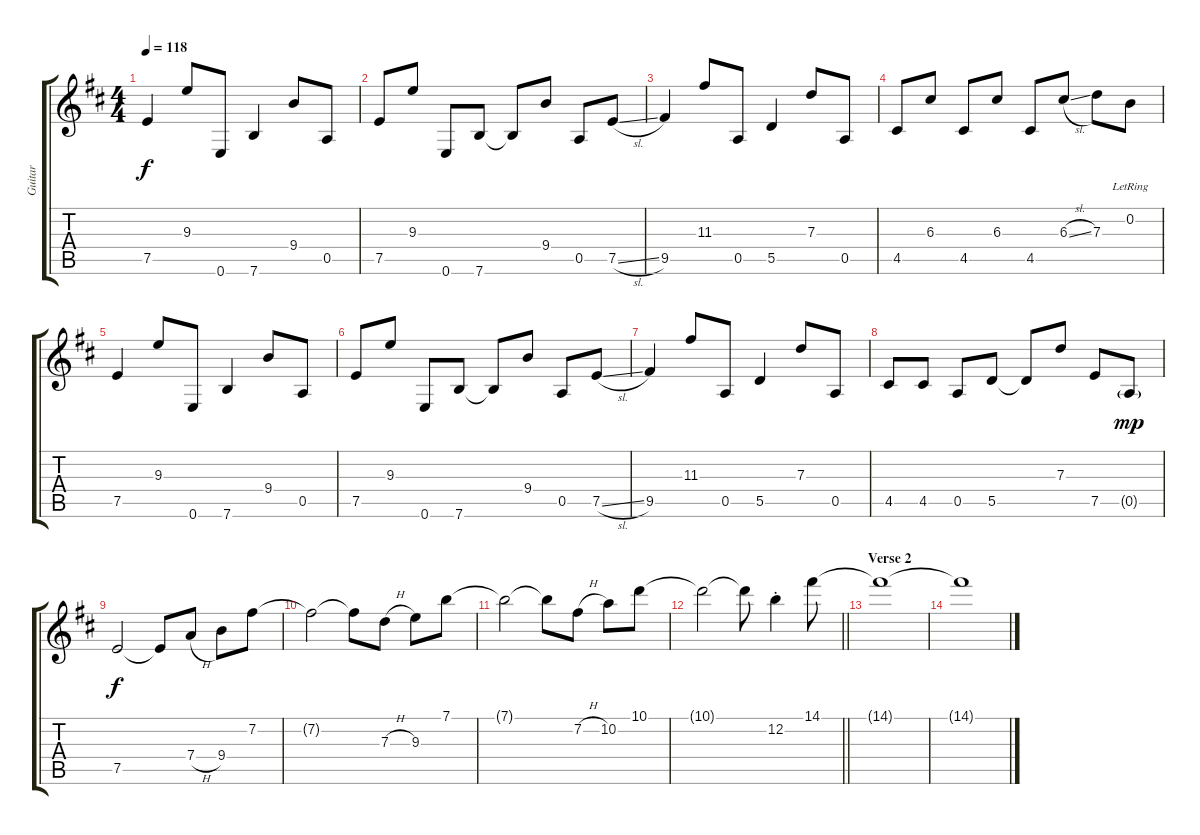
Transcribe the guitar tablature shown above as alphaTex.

\track ("Guitar" "Guitar") {instrument electricguitarjazz}
\staff {score tabs}
\tuning (E4 B3 G3 D3 A2 E2) {hide}
\ts (4 4)
\tempo 118
\clef g2
\ks bminor
7.5.4{dy f} 9.3.8 0.6.8 7.6.4 9.4.8 0.5.8 |
7.5.8 9.3.8 0.6.8 7.6.8 7.6{t}.8 9.4.8 0.5.8 7.5{sl}.8 |
9.5.4 11.3.8 0.5.8 5.5.4 7.3.8 0.5.8 |
4.5.8 6.3.8 4.5.8 6.3.8 4.5.8 6.3{sl}.8 7.3.8 0.2{lr}.8 |
7.5.4 9.3.8 0.6.8 7.6.4 9.4.8 0.5.8 |
7.5.8 9.3.8 0.6.8 7.6.8 7.6{t}.8 9.4.8 0.5.8 7.5{sl}.8 |
9.5.4 11.3.8 0.5.8 5.5.4 7.3.8 0.5.8 |
4.5.8 4.5.8 0.5.8 5.5.8 5.5{t}.8 7.3.8 7.5.8 0.5{g}.8{dy mp} |
7.5.2{dy f} 7.5{t}.8 7.4{h}.8 9.4.8 7.2.8 |
7.2{t}.2 7.2{t}.8 7.3{h}.8 9.3.8 7.1.8 |
7.1{t}.2 7.1{t}.8 7.2{h}.8 10.2.8 10.1.8 |
\barLineRight lightlight
10.1{t}.2 10.1{t}.8 12.2{st}.4 14.1.8 |
\section ("" "Verse 2")
14.1{t}.1 |
14.1{t}.1
